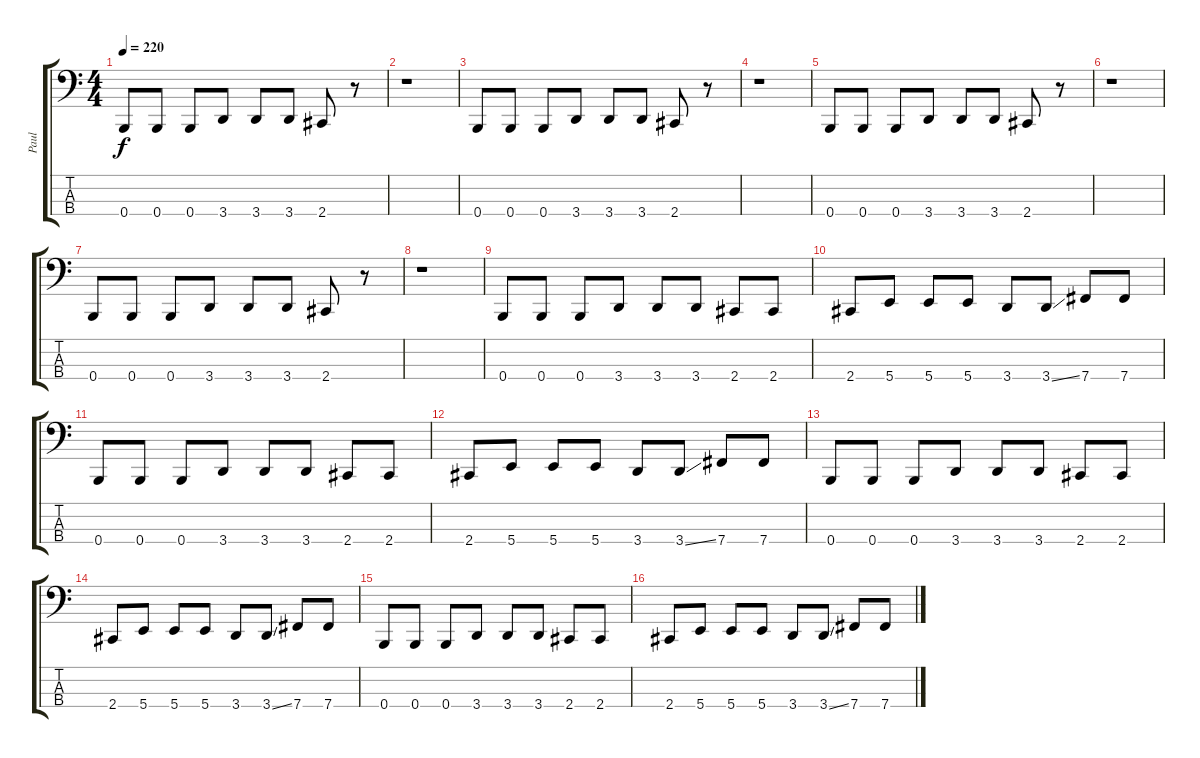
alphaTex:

\track ("Paul" "Paul") {instrument electricbasspick}
\staff {score tabs}
\tuning (E2 B1 Gb1 B0) {hide}
\ts (4 4)
\tempo 220
\clef f4
\ks c
0.4.8{dy f} 0.4.8 0.4.8 3.4.8 3.4.8 3.4.8 2.4.8 r.8 |
r.1 |
0.4.8 0.4.8 0.4.8 3.4.8 3.4.8 3.4.8 2.4.8 r.8 |
r.1 |
0.4.8 0.4.8 0.4.8 3.4.8 3.4.8 3.4.8 2.4.8 r.8 |
r.1 |
0.4.8 0.4.8 0.4.8 3.4.8 3.4.8 3.4.8 2.4.8 r.8 |
r.1 |
0.4.8 0.4.8 0.4.8 3.4.8 3.4.8 3.4.8 2.4.8 2.4.8 |
2.4.8 5.4.8 5.4.8 5.4.8 3.4.8 3.4{ss}.8 7.4.8 7.4.8 |
0.4.8 0.4.8 0.4.8 3.4.8 3.4.8 3.4.8 2.4.8 2.4.8 |
2.4.8 5.4.8 5.4.8 5.4.8 3.4.8 3.4{ss}.8 7.4.8 7.4.8 |
0.4.8 0.4.8 0.4.8 3.4.8 3.4.8 3.4.8 2.4.8 2.4.8 |
2.4.8 5.4.8 5.4.8 5.4.8 3.4.8 3.4{ss}.8 7.4.8 7.4.8 |
0.4.8 0.4.8 0.4.8 3.4.8 3.4.8 3.4.8 2.4.8 2.4.8 |
2.4.8 5.4.8 5.4.8 5.4.8 3.4.8 3.4{ss}.8 7.4.8 7.4.8
